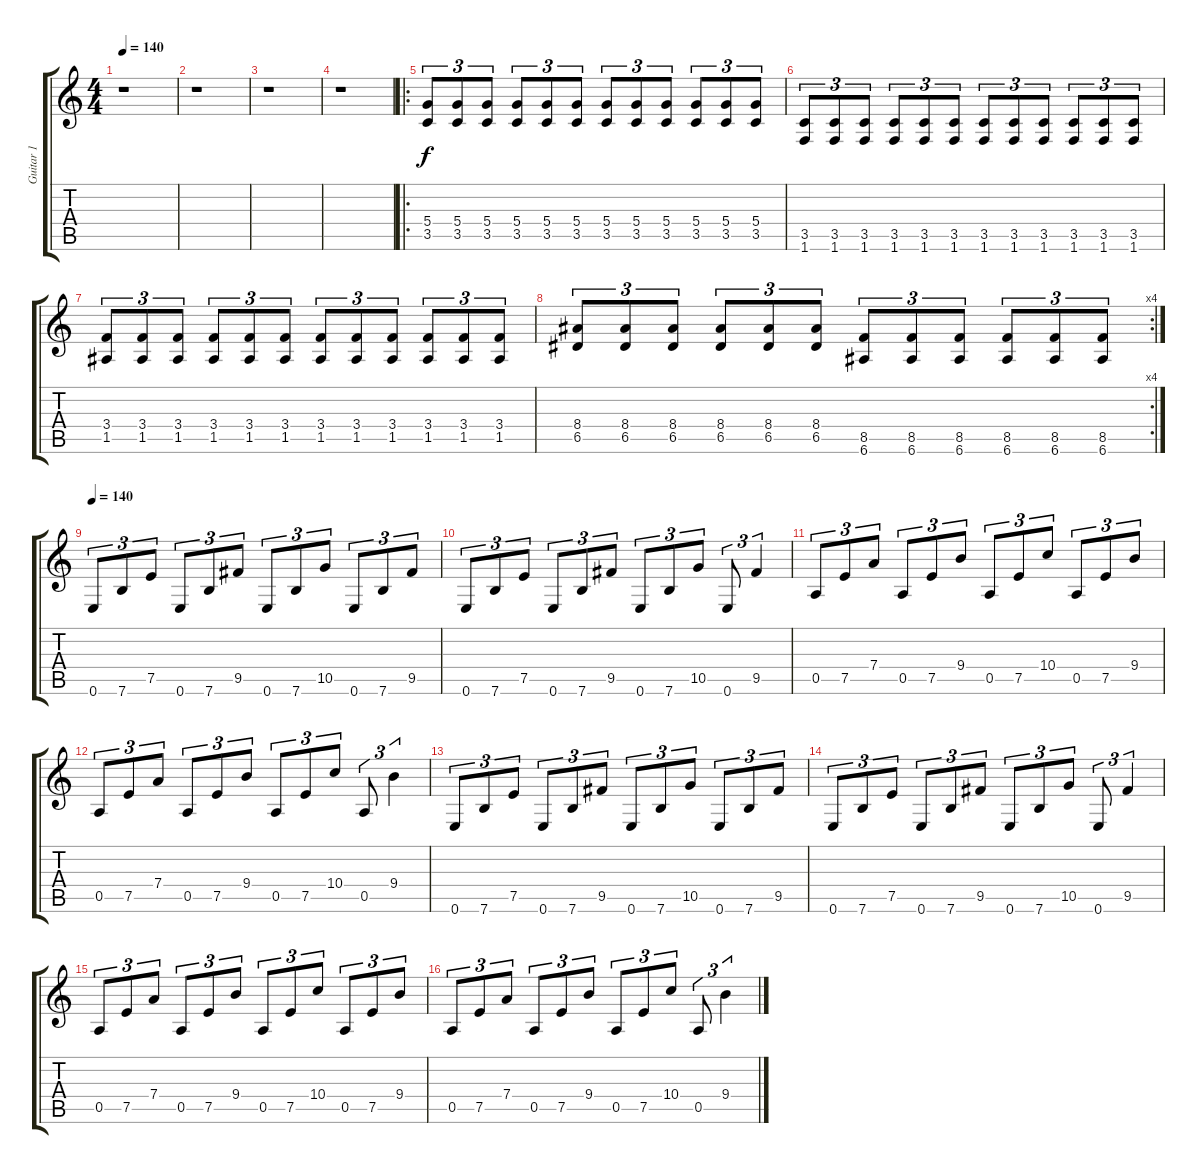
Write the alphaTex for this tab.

\track ("Guitar 1" "Guitar 1") {instrument distortionguitar}
\staff {score tabs}
\tuning (E4 B3 G3 D3 A2 E2) {hide}
\ts (4 4)
\tempo 140
\clef g2
\ks c
r.1{dy f} |
r.1 |
r.1 |
r.1 |
\ro
(5.4 3.5).8{tu (3 2)} (5.4 3.5).8{tu (3 2)} (5.4 3.5).8{tu (3 2)} (5.4 3.5).8{tu (3 2)} (5.4 3.5).8{tu (3 2)} (5.4 3.5).8{tu (3 2)} (5.4 3.5).8{tu (3 2)} (5.4 3.5).8{tu (3 2)} (5.4 3.5).8{tu (3 2)} (5.4 3.5).8{tu (3 2)} (5.4 3.5).8{tu (3 2)} (5.4 3.5).8{tu (3 2)} |
(3.5 1.6).8{tu (3 2)} (3.5 1.6).8{tu (3 2)} (3.5 1.6).8{tu (3 2)} (3.5 1.6).8{tu (3 2)} (3.5 1.6).8{tu (3 2)} (3.5 1.6).8{tu (3 2)} (3.5 1.6).8{tu (3 2)} (3.5 1.6).8{tu (3 2)} (3.5 1.6).8{tu (3 2)} (3.5 1.6).8{tu (3 2)} (3.5 1.6).8{tu (3 2)} (3.5 1.6).8{tu (3 2)} |
(3.4 1.5).8{tu (3 2)} (3.4 1.5).8{tu (3 2)} (3.4 1.5).8{tu (3 2)} (3.4 1.5).8{tu (3 2)} (3.4 1.5).8{tu (3 2)} (3.4 1.5).8{tu (3 2)} (3.4 1.5).8{tu (3 2)} (3.4 1.5).8{tu (3 2)} (3.4 1.5).8{tu (3 2)} (3.4 1.5).8{tu (3 2)} (3.4 1.5).8{tu (3 2)} (3.4 1.5).8{tu (3 2)} |
\rc 4
(8.4 6.5).8{tu (3 2)} (8.4 6.5).8{tu (3 2)} (8.4 6.5).8{tu (3 2)} (8.4 6.5).8{tu (3 2)} (8.4 6.5).8{tu (3 2)} (8.4 6.5).8{tu (3 2)} (8.5 6.6).8{tu (3 2)} (8.5 6.6).8{tu (3 2)} (8.5 6.6).8{tu (3 2)} (8.5 6.6).8{tu (3 2)} (8.5 6.6).8{tu (3 2)} (8.5 6.6).8{tu (3 2)} |
\tempo 140
0.6.8{tu (3 2)} 7.6.8{tu (3 2)} 7.5.8{tu (3 2)} 0.6.8{tu (3 2)} 7.6.8{tu (3 2)} 9.5.8{tu (3 2)} 0.6.8{tu (3 2)} 7.6.8{tu (3 2)} 10.5.8{tu (3 2)} 0.6.8{tu (3 2)} 7.6.8{tu (3 2)} 9.5.8{tu (3 2)} |
0.6.8{tu (3 2)} 7.6.8{tu (3 2)} 7.5.8{tu (3 2)} 0.6.8{tu (3 2)} 7.6.8{tu (3 2)} 9.5.8{tu (3 2)} 0.6.8{tu (3 2)} 7.6.8{tu (3 2)} 10.5.8{tu (3 2)} 0.6.8{tu (3 2)} 9.5.4{tu (3 2)} |
0.5.8{tu (3 2)} 7.5.8{tu (3 2)} 7.4.8{tu (3 2)} 0.5.8{tu (3 2)} 7.5.8{tu (3 2)} 9.4.8{tu (3 2)} 0.5.8{tu (3 2)} 7.5.8{tu (3 2)} 10.4.8{tu (3 2)} 0.5.8{tu (3 2)} 7.5.8{tu (3 2)} 9.4.8{tu (3 2)} |
0.5.8{tu (3 2)} 7.5.8{tu (3 2)} 7.4.8{tu (3 2)} 0.5.8{tu (3 2)} 7.5.8{tu (3 2)} 9.4.8{tu (3 2)} 0.5.8{tu (3 2)} 7.5.8{tu (3 2)} 10.4.8{tu (3 2)} 0.5.8{tu (3 2)} 9.4.4{tu (3 2)} |
0.6.8{tu (3 2)} 7.6.8{tu (3 2)} 7.5.8{tu (3 2)} 0.6.8{tu (3 2)} 7.6.8{tu (3 2)} 9.5.8{tu (3 2)} 0.6.8{tu (3 2)} 7.6.8{tu (3 2)} 10.5.8{tu (3 2)} 0.6.8{tu (3 2)} 7.6.8{tu (3 2)} 9.5.8{tu (3 2)} |
0.6.8{tu (3 2)} 7.6.8{tu (3 2)} 7.5.8{tu (3 2)} 0.6.8{tu (3 2)} 7.6.8{tu (3 2)} 9.5.8{tu (3 2)} 0.6.8{tu (3 2)} 7.6.8{tu (3 2)} 10.5.8{tu (3 2)} 0.6.8{tu (3 2)} 9.5.4{tu (3 2)} |
0.5.8{tu (3 2)} 7.5.8{tu (3 2)} 7.4.8{tu (3 2)} 0.5.8{tu (3 2)} 7.5.8{tu (3 2)} 9.4.8{tu (3 2)} 0.5.8{tu (3 2)} 7.5.8{tu (3 2)} 10.4.8{tu (3 2)} 0.5.8{tu (3 2)} 7.5.8{tu (3 2)} 9.4.8{tu (3 2)} |
0.5.8{tu (3 2)} 7.5.8{tu (3 2)} 7.4.8{tu (3 2)} 0.5.8{tu (3 2)} 7.5.8{tu (3 2)} 9.4.8{tu (3 2)} 0.5.8{tu (3 2)} 7.5.8{tu (3 2)} 10.4.8{tu (3 2)} 0.5.8{tu (3 2)} 9.4.4{tu (3 2)}
